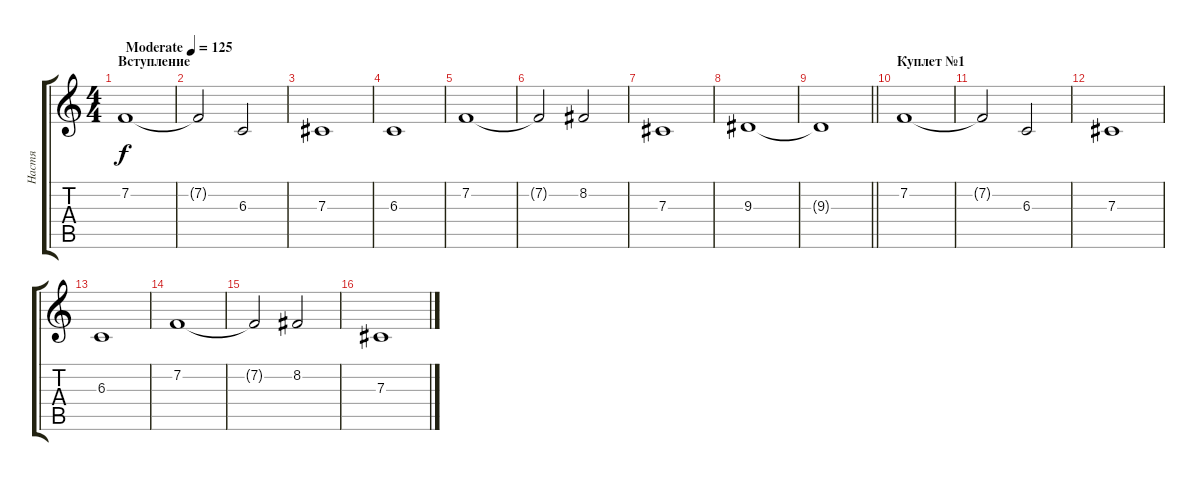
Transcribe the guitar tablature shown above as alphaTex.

\track ("Настя" "Настя") {instrument stringensemble1}
\staff {score tabs}
\tuning (Eb4 Bb3 Gb3 Db3 Ab2 Eb2) {hide}
\ts (4 4)
\section ("" "Вступление")
\tempo (125 "Moderate")
\clef g2
\ks c
7.2.1{dy f instrument stringensemble1} |
7.2{t}.2 6.3.2 |
7.3.1 |
6.3.1 |
7.2.1 |
7.2{t}.2 8.2.2 |
7.3.1 |
9.3.1 |
\barLineRight lightlight
9.3{t}.1 |
\section ("" "Куплет №1")
7.2.1 |
7.2{t}.2 6.3.2 |
7.3.1 |
6.3.1 |
7.2.1 |
7.2{t}.2 8.2.2 |
7.3.1
